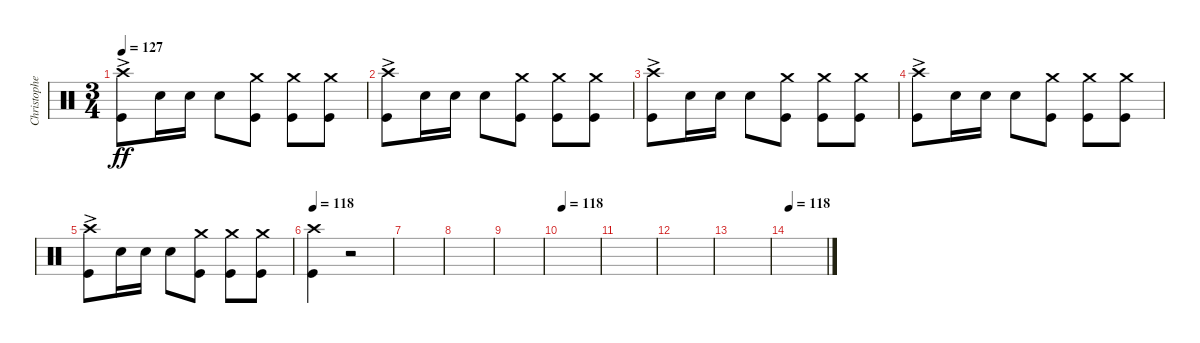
\track ("Christopher" "Christophe") {instrument percussion}
\staff {score}
\articulation defaults
\ts (3 4)
\tempo 127
\clef neutral
\ks c
("Crash high (hit)" "Kick (hit)"{ac}).8{dy ff} "Snare (hit) 2".16 "Snare (hit) 2".16 "Snare (hit) 2".8 ("Crash medium (hit)" "Kick (hit)").8 ("Crash medium (hit)" "Kick (hit)").8 ("Crash medium (hit)" "Kick (hit)").8 |
("Crash high (hit)" "Kick (hit)"{ac}).8 "Snare (hit) 2".16 "Snare (hit) 2".16 "Snare (hit) 2".8 ("Crash medium (hit)" "Kick (hit)").8 ("Crash medium (hit)" "Kick (hit)").8 ("Crash medium (hit)" "Kick (hit)").8 |
("Crash high (hit)" "Kick (hit)"{ac}).8 "Snare (hit) 2".16 "Snare (hit) 2".16 "Snare (hit) 2".8 ("Crash medium (hit)" "Kick (hit)").8 ("Crash medium (hit)" "Kick (hit)").8 ("Crash medium (hit)" "Kick (hit)").8 |
("Crash high (hit)" "Kick (hit)"{ac}).8 "Snare (hit) 2".16 "Snare (hit) 2".16 "Snare (hit) 2".8 ("Crash medium (hit)" "Kick (hit)").8 ("Crash medium (hit)" "Kick (hit)").8 ("Crash medium (hit)" "Kick (hit)").8 |
("Crash high (hit)" "Kick (hit)"{ac}).8 "Snare (hit) 2".16 "Snare (hit) 2".16 "Snare (hit) 2".8 ("Crash medium (hit)" "Kick (hit)").8 ("Crash medium (hit)" "Kick (hit)").8 ("Crash medium (hit)" "Kick (hit)").8 |
\tempo 118
("Crash high (hit)" "Kick (hit)").4 r.2 |
|
|
|
\tempo 118
|
|
|
|
\tempo 118
